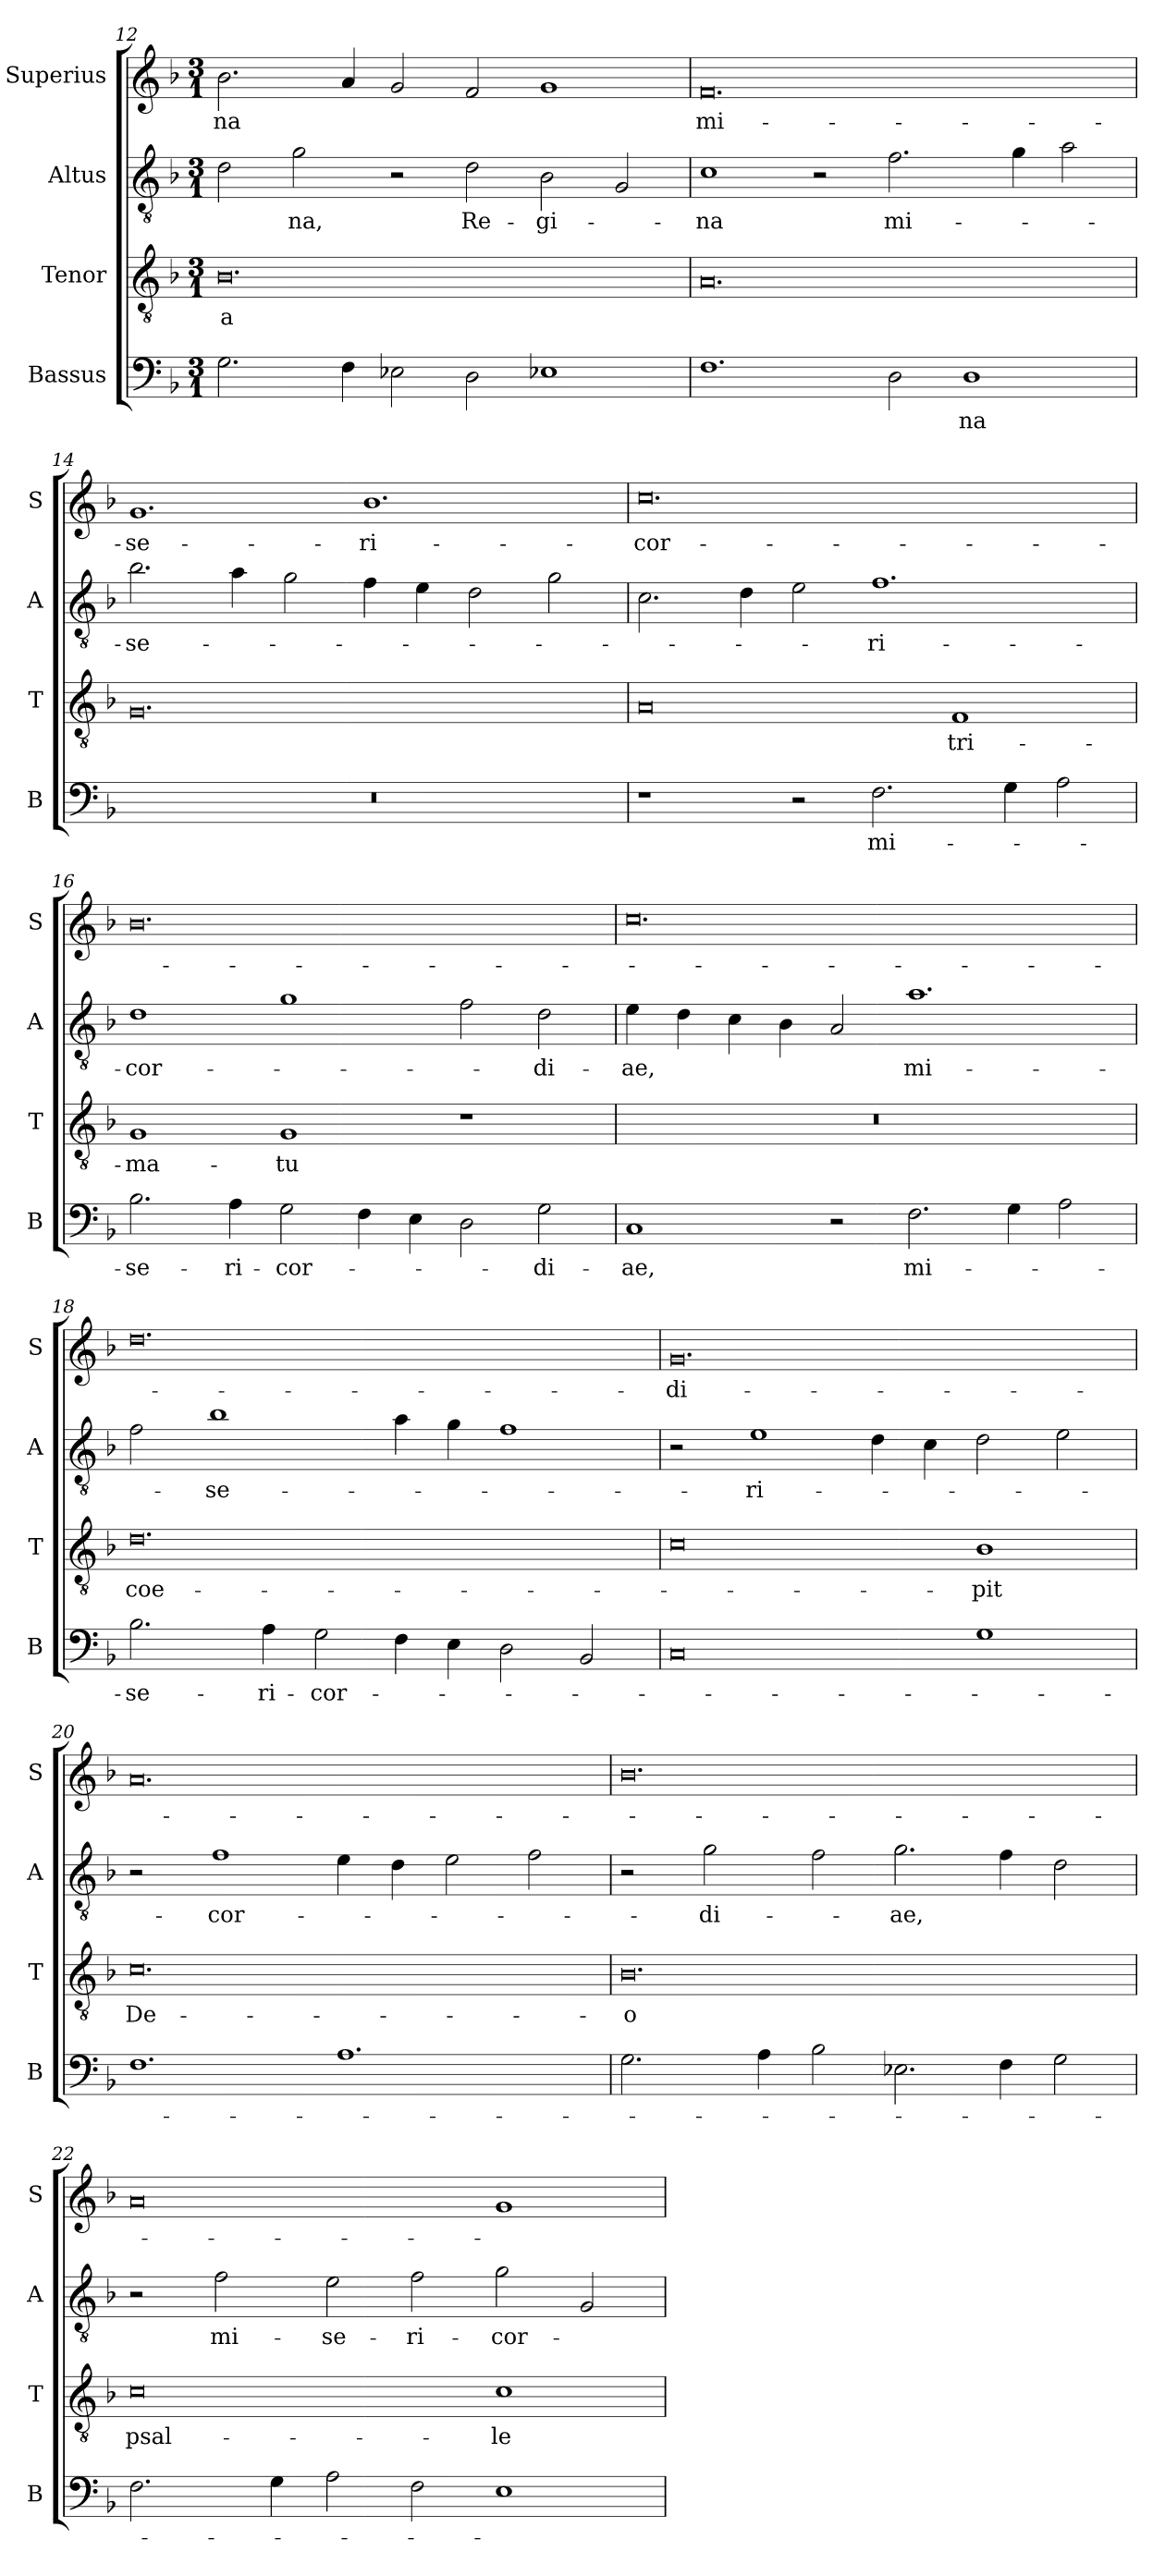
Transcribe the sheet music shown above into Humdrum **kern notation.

**kern	**text	**kern	**text	**kern	**text	**kern	**text
*part4	*part4	*part3	*part3	*part2	*part2	*part1	*part1
*staff4	*staff4	*staff3	*staff3	*staff2	*staff2	*staff1	*staff1
*I"Bassus	*	*I"Tenor	*	*I"Altus	*	*I"Superius	*
*I'B	*	*I'T	*	*I'A	*	*I'S	*
*clefF4	*	*clefGv2	*	*clefGv2	*	*clefG2	*
*k[b-]	*	*k[b-]	*	*k[b-]	*	*k[b-]	*
*F:	*	*F:	*	*F:	*	*F:	*
*M3/1	*	*M3/1	*	*M3/1	*	*M3/1	*
=12	=12	=12	=12	=12	=12	=12	=12
2.G	.	0.B-	a	2d	.	2.b-	-na
.	.	.	.	2g	-na,	.	.
4F	.	.	.	.	.	4a	.
2E-X	.	.	.	2r	.	2g	.
2D	.	.	.	2d	Re-	2f	.
1E-X	.	.	.	2B-	-gi-	1g	.
.	.	.	.	2G	.	.	.
=13	=13	=13	=13	=13	=13	=13	=13
1.F	.	0.A	.	1c	-na	0.f	mi-
.	.	.	.	2r	.	.	.
2D	.	.	.	2.f	mi-	.	.
1D	-na	.	.	.	.	.	.
.	.	.	.	4g	.	.	.
.	.	.	.	2a	.	.	.
=14	=14	=14	=14	=14	=14	=14	=14
0.r	.	0.G	.	2.b-	-se-	1.g	-se-
.	.	.	.	4a	.	.	.
.	.	.	.	2g	.	.	.
.	.	.	.	4f	.	1.b-	-ri-
.	.	.	.	4e	.	.	.
.	.	.	.	2d	.	.	.
.	.	.	.	2g	.	.	.
=15	=15	=15	=15	=15	=15	=15	=15
1r	.	0A	.	2.c	.	0.cc	-cor-
.	.	.	.	4d	.	.	.
2r	.	.	.	2e	.	.	.
2.F	mi-	.	.	1.f	-ri-	.	.
.	.	1F	tri-	.	.	.	.
4G	.	.	.	.	.	.	.
2A	.	.	.	.	.	.	.
=16	=16	=16	=16	=16	=16	=16	=16
2.B-	-se-	1G	-ma-	1d	-cor-	0.b-	.
4A	-ri-	.	.	.	.	.	.
2G	-cor-	1G	-tu	1g	.	.	.
4F	.	.	.	.	.	.	.
4E	.	.	.	.	.	.	.
2D	.	1r	.	2f	.	.	.
2G	-di-	.	.	2d	-di-	.	.
=17	=17	=17	=17	=17	=17	=17	=17
1C	-ae,	0.r	.	4e	-ae,	0.cc	.
.	.	.	.	4d	.	.	.
.	.	.	.	4c	.	.	.
.	.	.	.	4B-	.	.	.
2r	.	.	.	2A	.	.	.
2.F	mi-	.	.	1.a	mi-	.	.
4G	.	.	.	.	.	.	.
2A	.	.	.	.	.	.	.
=18	=18	=18	=18	=18	=18	=18	=18
2.B-	-se-	0.d	coe-	2f	.	0.dd	.
.	.	.	.	1b-	-se-	.	.
4A	-ri-	.	.	.	.	.	.
2G	-cor-	.	.	.	.	.	.
4F	.	.	.	4a	.	.	.
4E	.	.	.	4g	.	.	.
2D	.	.	.	1f	.	.	.
2BB-	.	.	.	.	.	.	.
=19	=19	=19	=19	=19	=19	=19	=19
0C	.	0c	.	2r	.	0.g	-di-
.	.	.	.	1e	-ri-	.	.
.	.	.	.	4d	.	.	.
.	.	.	.	4c	.	.	.
1G	.	1B-	-pit	2d	.	.	.
.	.	.	.	2e	.	.	.
=20	=20	=20	=20	=20	=20	=20	=20
1.F	.	0.c	De-	2r	.	0.a	.
.	.	.	.	1f	-cor-	.	.
1.A	.	.	.	4e	.	.	.
.	.	.	.	4d	.	.	.
.	.	.	.	2e	.	.	.
.	.	.	.	2f	.	.	.
=21	=21	=21	=21	=21	=21	=21	=21
2.G	.	0.B-	-o	2r	.	0.b-	.
.	.	.	.	2g	-di-	.	.
4A	.	.	.	.	.	.	.
2B-	.	.	.	2f	.	.	.
2.E-X	.	.	.	2.g	-ae,	.	.
4F	.	.	.	4f	.	.	.
2G	.	.	.	2d	.	.	.
=22	=22	=22	=22	=22	=22	=22	=22
2.F	.	0c	psal-	2r	.	0a	.
.	.	.	.	2f	mi-	.	.
4G	.	.	.	.	.	.	.
2A	.	.	.	2e	-se-	.	.
2F	.	.	.	2f	-ri-	.	.
1E	.	1c	-le-	2g	-cor-	1g	.
.	.	.	.	2G	.	.	.
=	=	=	=	=	=	=	=
*-	*-	*-	*-	*-	*-	*-	*-
